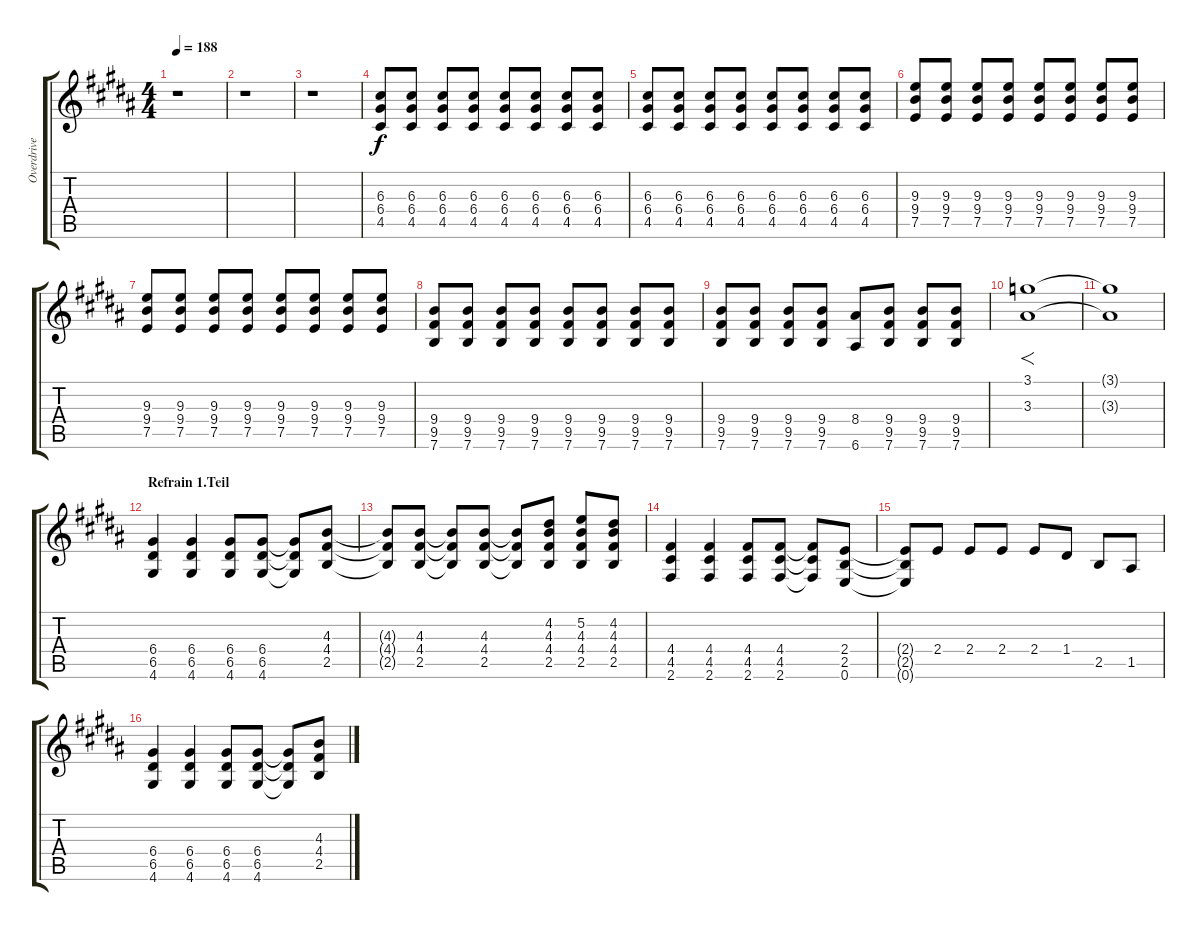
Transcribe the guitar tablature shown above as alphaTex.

\track ("Overdrive" "Overdrive") {instrument overdrivenguitar}
\staff {score tabs}
\tuning (E4 B3 G3 D3 A2 E2) {hide}
\ts (4 4)
\tempo 188
\clef g2
\ks b
r.1{dy f} |
r.1 |
r.1 |
(6.3 6.4 4.5).8 (6.3 6.4 4.5).8 (6.3 6.4 4.5).8 (6.3 6.4 4.5).8 (6.3 6.4 4.5).8 (6.3 6.4 4.5).8 (6.3 6.4 4.5).8 (6.3 6.4 4.5).8 |
(6.3 6.4 4.5).8 (6.3 6.4 4.5).8 (6.3 6.4 4.5).8 (6.3 6.4 4.5).8 (6.3 6.4 4.5).8 (6.3 6.4 4.5).8 (6.3 6.4 4.5).8 (6.3 6.4 4.5).8 |
(9.3 9.4 7.5).8 (9.3 9.4 7.5).8 (9.3 9.4 7.5).8 (9.3 9.4 7.5).8 (9.3 9.4 7.5).8 (9.3 9.4 7.5).8 (9.3 9.4 7.5).8 (9.3 9.4 7.5).8 |
(9.3 9.4 7.5).8 (9.3 9.4 7.5).8 (9.3 9.4 7.5).8 (9.3 9.4 7.5).8 (9.3 9.4 7.5).8 (9.3 9.4 7.5).8 (9.3 9.4 7.5).8 (9.3 9.4 7.5).8 |
(9.4 9.5 7.6).8 (9.4 9.5 7.6).8 (9.4 9.5 7.6).8 (9.4 9.5 7.6).8 (9.4 9.5 7.6).8 (9.4 9.5 7.6).8 (9.4 9.5 7.6).8 (9.4 9.5 7.6).8 |
(9.4 9.5 7.6).8 (9.4 9.5 7.6).8 (9.4 9.5 7.6).8 (9.4 9.5 7.6).8 (8.4 6.6).8 (9.4 9.5 7.6).8 (9.4 9.5 7.6).8 (9.4 9.5 7.6).8 |
(3.1 3.3).1{f volume 16} |
(3.1{t} 3.3{t}).1 |
\section ("" "Refrain 1.Teil")
(6.4 6.5 4.6).4{volume 11} (6.4 6.5 4.6).4 (6.4 6.5 4.6).8 (6.4 6.5 4.6).8 (6.4{t} 6.5{t} 4.6{t}).8 (4.3 4.4 2.5).8 |
(4.3{t} 4.4{t} 2.5{t}).8 (4.3 4.4 2.5).8 (4.3{t} 4.4{t} 2.5{t}).8 (4.3 4.4 2.5).8 (4.3{t} 4.4{t} 2.5{t}).8 (4.2 4.3 4.4 2.5).8 (5.2 4.3 4.4 2.5).8 (4.2 4.3 4.4 2.5).8 |
(4.4 4.5 2.6).4 (4.4 4.5 2.6).4 (4.4 4.5 2.6).8 (4.4 4.5 2.6).8 (4.4{t} 4.5{t} 2.6{t}).8 (2.4 2.5 0.6).8 |
(2.4{t} 2.5{t} 0.6{t}).8 2.4.8 2.4.8 2.4.8 2.4.8 1.4.8 2.5.8 1.5.8 |
(6.4 6.5 4.6).4 (6.4 6.5 4.6).4 (6.4 6.5 4.6).8 (6.4 6.5 4.6).8 (6.4{t} 6.5{t} 4.6{t}).8 (4.3 4.4 2.5).8
